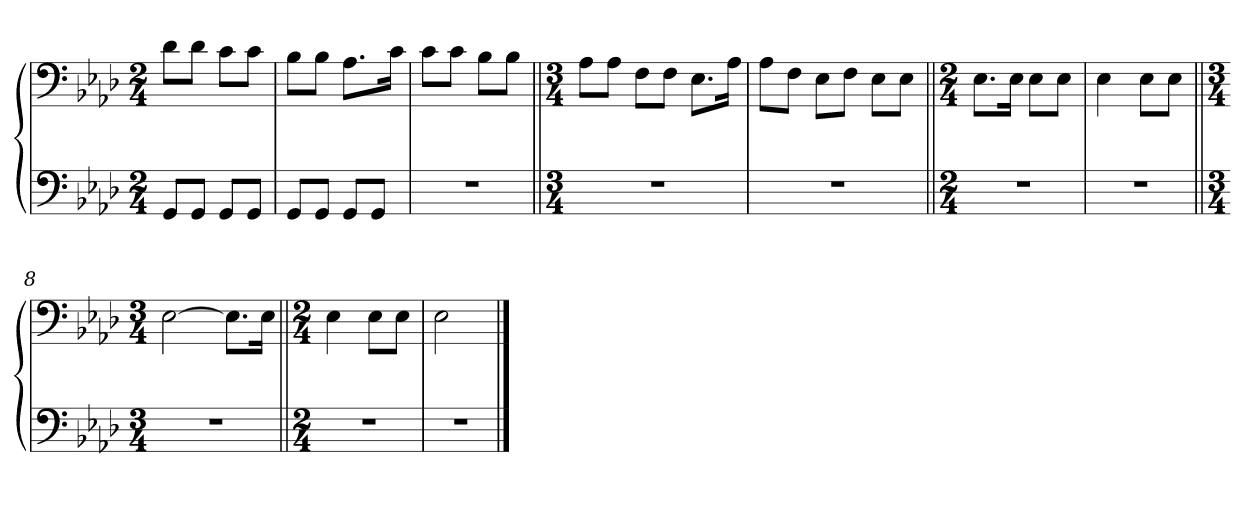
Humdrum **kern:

**kern	**kern
*part1	*part1
*staff2	*staff1
*clefF4	*clefF4
*k[b-e-a-d-]	*k[b-e-a-d-]
*M2/4	*M2/4
=1	=1
8GG/L	8d-\L
8GG/J	8d-\J
8GG/L	8c\L
8GG/J	8c\J
=2	=2
8GG/L	8B-\L
8GG/J	8B-\J
8GG/L	8.A-\L
8GG/J	.
.	16c\Jk
=3	=3
2r	8c\L
.	8c\J
.	8B-\L
.	8B-\J
=4||	=4||
*M3/4	*M3/4
2.r	8A-\L
.	8A-\J
.	8F\L
.	8F\J
.	8.E-\L
.	16A-\Jk
=5	=5
2.r	8A-\L
.	8F\J
.	8E-\L
.	8F\J
.	8E-\L
.	8E-\J
=6||	=6||
*M2/4	*M2/4
2r	8.E-\L
.	16E-\Jk
.	8E-\L
.	8E-\J
=7	=7
2r	4E-\
.	8E-\L
.	8E-\J
=8||	=8||
*M3/4	*M3/4
2.r	[2E-\
.	8.E-\L]
.	16E-\Jk
=9||	=9||
*M2/4	*M2/4
2r	4E-\
.	8E-\L
.	8E-\J
=10	=10
2r	2E-\
==	==
*-	*-
